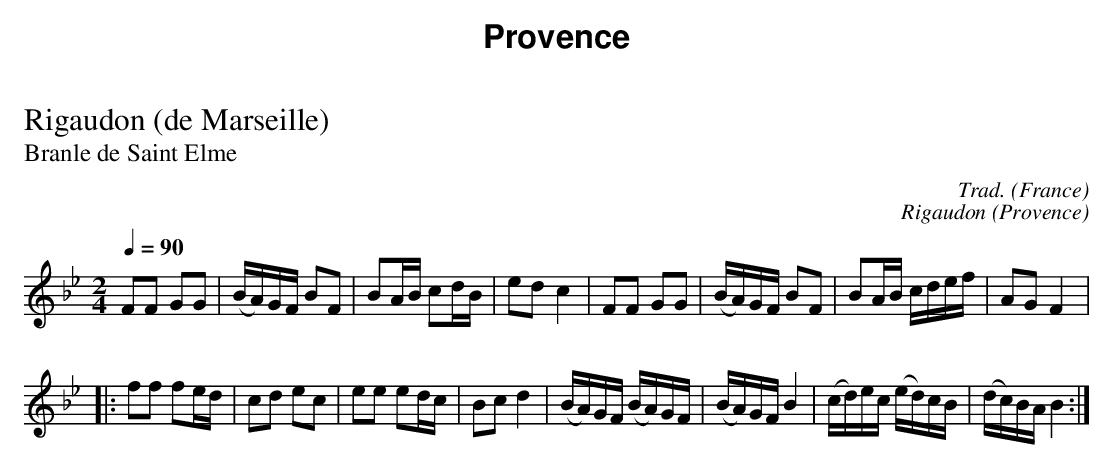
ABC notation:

X:1
T:Rigaudon (de Marseille)
T:Branle de Saint Elme
O:France
C:Trad.
M:2/4
L:1/8
Q:1/4=90
K:Bbmajor
FF GG|(B/A/)G/F/ BF|BA/B/ cd/B/|ed c2|FF GG|(B/A/)G/F/ BF|BA/B/ c/d/e/f/|AG F2|:
ff fe/d/|cd ec|ee ed/c/|Bc d2|(B/A/)G/F/ (B/A/)G/F/|(B/A/)G/F/ B2|(c/d/)e/c/ (e/d/)c/B/|(d/c/)B/A/ B2:|
